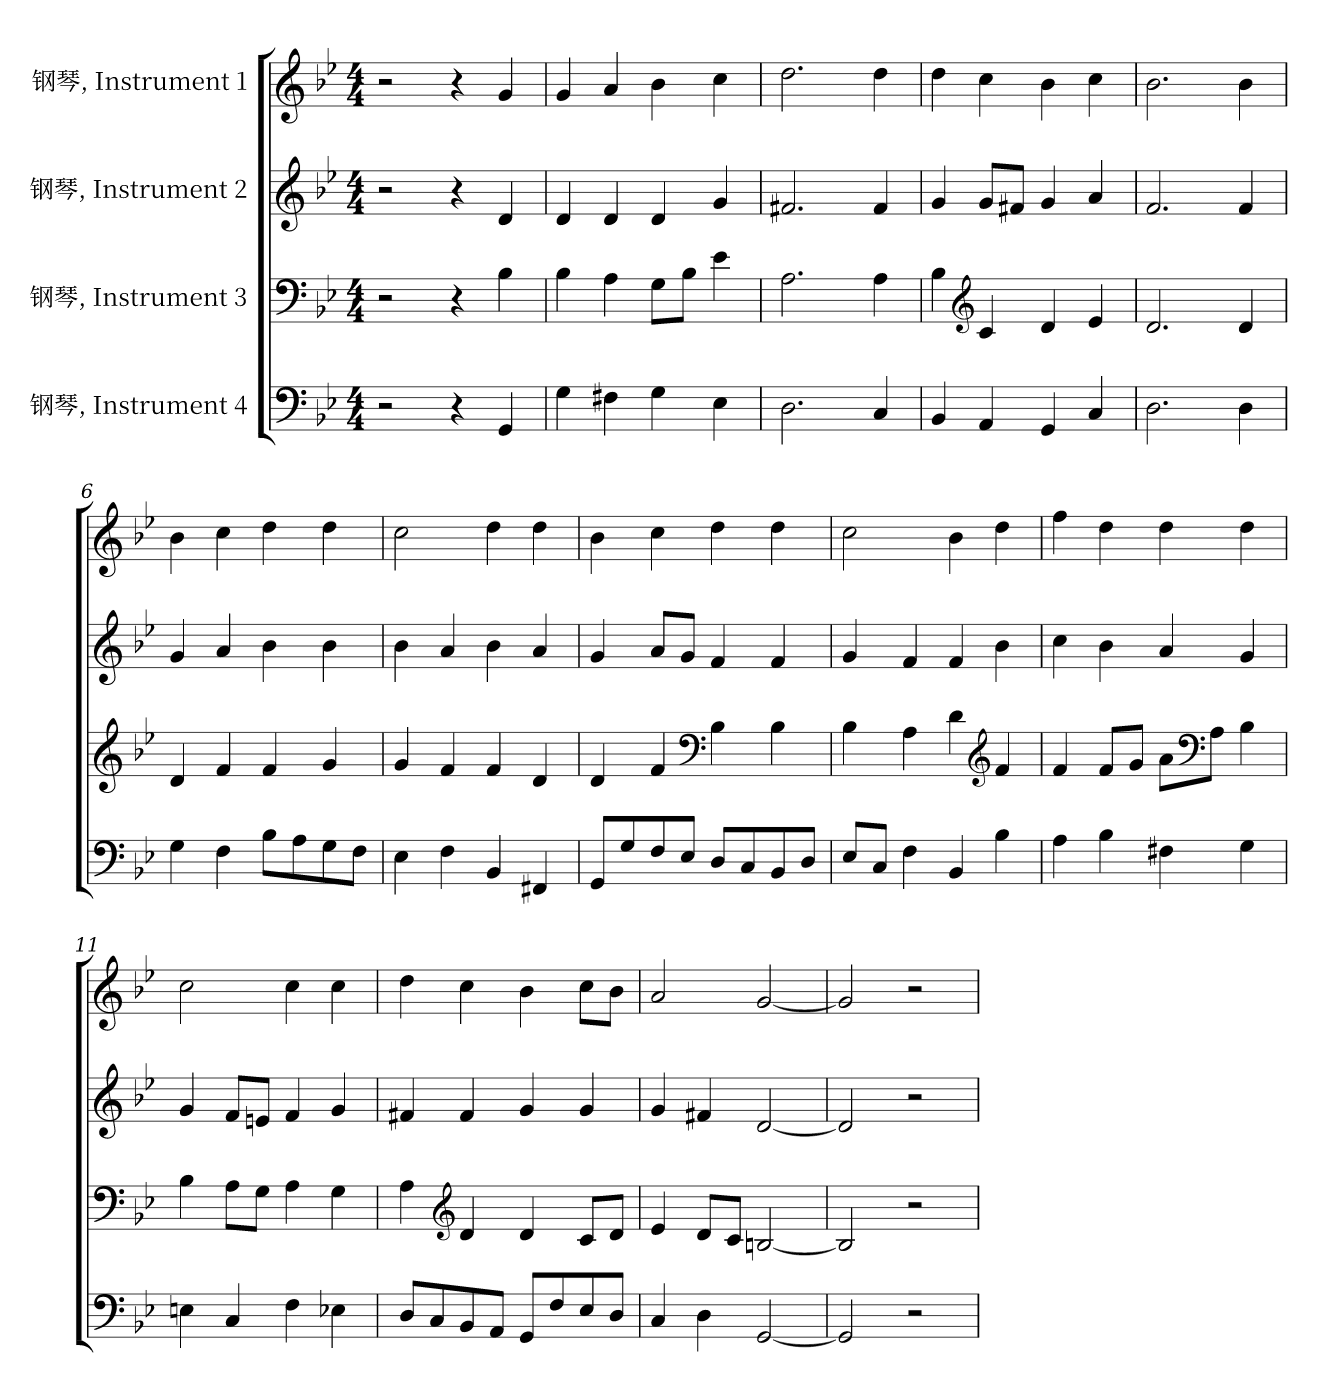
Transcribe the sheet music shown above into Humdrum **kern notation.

**kern	**kern	**kern	**kern
*part4	*part3	*part2	*part1
*staff4	*staff3	*staff2	*staff1
*I"钢琴, Instrument 4	*I"钢琴, Instrument 3	*I"钢琴, Instrument 2	*I"钢琴, Instrument 1
*clefF4	*clefF4	*clefG2	*clefG2
*k[b-e-]	*k[b-e-]	*k[b-e-]	*k[b-e-]
*M4/4	*M4/4	*M4/4	*M4/4
*MM96	*MM96	*MM96	*MM96
=1	=1	=1	=1
2r	2r	2r	2r
4r	4r	4r	4r
4GG/	4B-\	4d/	4g/
=2	=2	=2	=2
4G\	4B-\	4d/	4g/
4F#X\	4A\	4d/	4a/
4G\	8G\L	4d/	4b-\
.	8B-\J	.	.
4E-\	4e-\	4g/	4cc\
=3	=3	=3	=3
2.D\	2.A\	2.f#X/	2.dd\
4C/	4A\	4f#/	4dd\
=4	=4	=4	=4
4BB-/	4B-\	4g/	4dd\
*	*clefG2	*	*
4AA/	4c/	8g/L	4cc\
.	.	8f#X/J	.
4GG/	4d/	4g/	4b-\
4C/	4e-/	4a/	4cc\
=5	=5	=5	=5
2.D\	2.d/	2.f/	2.b-\
4D\	4d/	4f/	4b-\
=6	=6	=6	=6
4G\	4d/	4g/	4b-\
4F\	4f/	4a/	4cc\
8B-\L	4f/	4b-\	4dd\
8A\	.	.	.
8G\	4g/	4b-\	4dd\
8F\J	.	.	.
!!LO:LB:g=z
=7	=7	=7	=7
4E-\	4g/	4b-\	2cc\
4F\	4f/	4a/	.
4BB-/	4f/	4b-\	4dd\
4FF#X/	4d/	4a/	4dd\
=8	=8	=8	=8
8GG/L	4d/	4g/	4b-\
8G/	.	.	.
8F/	4f/	8a/L	4cc\
8E-/J	.	8g/J	.
*	*clefF4	*	*
8D/L	4B-\	4f/	4dd\
8C/	.	.	.
8BB-/	4B-\	4f/	4dd\
8D/J	.	.	.
=9	=9	=9	=9
8E-/L	4B-\	4g/	2cc\
8C/J	.	.	.
4F\	4A\	4f/	.
4BB-/	4d\	4f/	4b-\
*	*clefG2	*	*
4B-\	4f/	4b-\	4dd\
=10	=10	=10	=10
4A\	4f/	4cc\	4ff\
4B-\	8f/L	4b-\	4dd\
.	8g/J	.	.
4F#X\	8a\L	4a/	4dd\
*	*clefF4	*	*
.	8A\J	.	.
4G\	4B-\	4g/	4dd\
=11	=11	=11	=11
4En\	4B-\	4g/	2cc\
4C/	8A\L	8f/L	.
.	8G\J	8en/J	.
4F\	4A\	4f/	4cc\
4E-X\	4G\	4g/	4cc\
!!LO:LB:g=z
=12	=12	=12	=12
8D/L	4A\	4f#X/	4dd\
8C/	.	.	.
*	*clefG2	*	*
8BB-/	4d/	4f#/	4cc\
8AA/J	.	.	.
8GG/L	4d/	4g/	4b-\
8F/	.	.	.
8E-/	8c/L	4g/	8cc\L
8D/J	8d/J	.	8b-\J
=13	=13	=13	=13
4C/	4e-/	4g/	2a/
4D\	8d/L	4f#X/	.
.	8c/J	.	.
[2GG/	[2Bn/	[2d/	[2g/
=14	=14	=14	=14
2GG/]	2B/]	2d/]	2g/]
2r	2r	2r	2r
=	=	=	=
*-	*-	*-	*-
